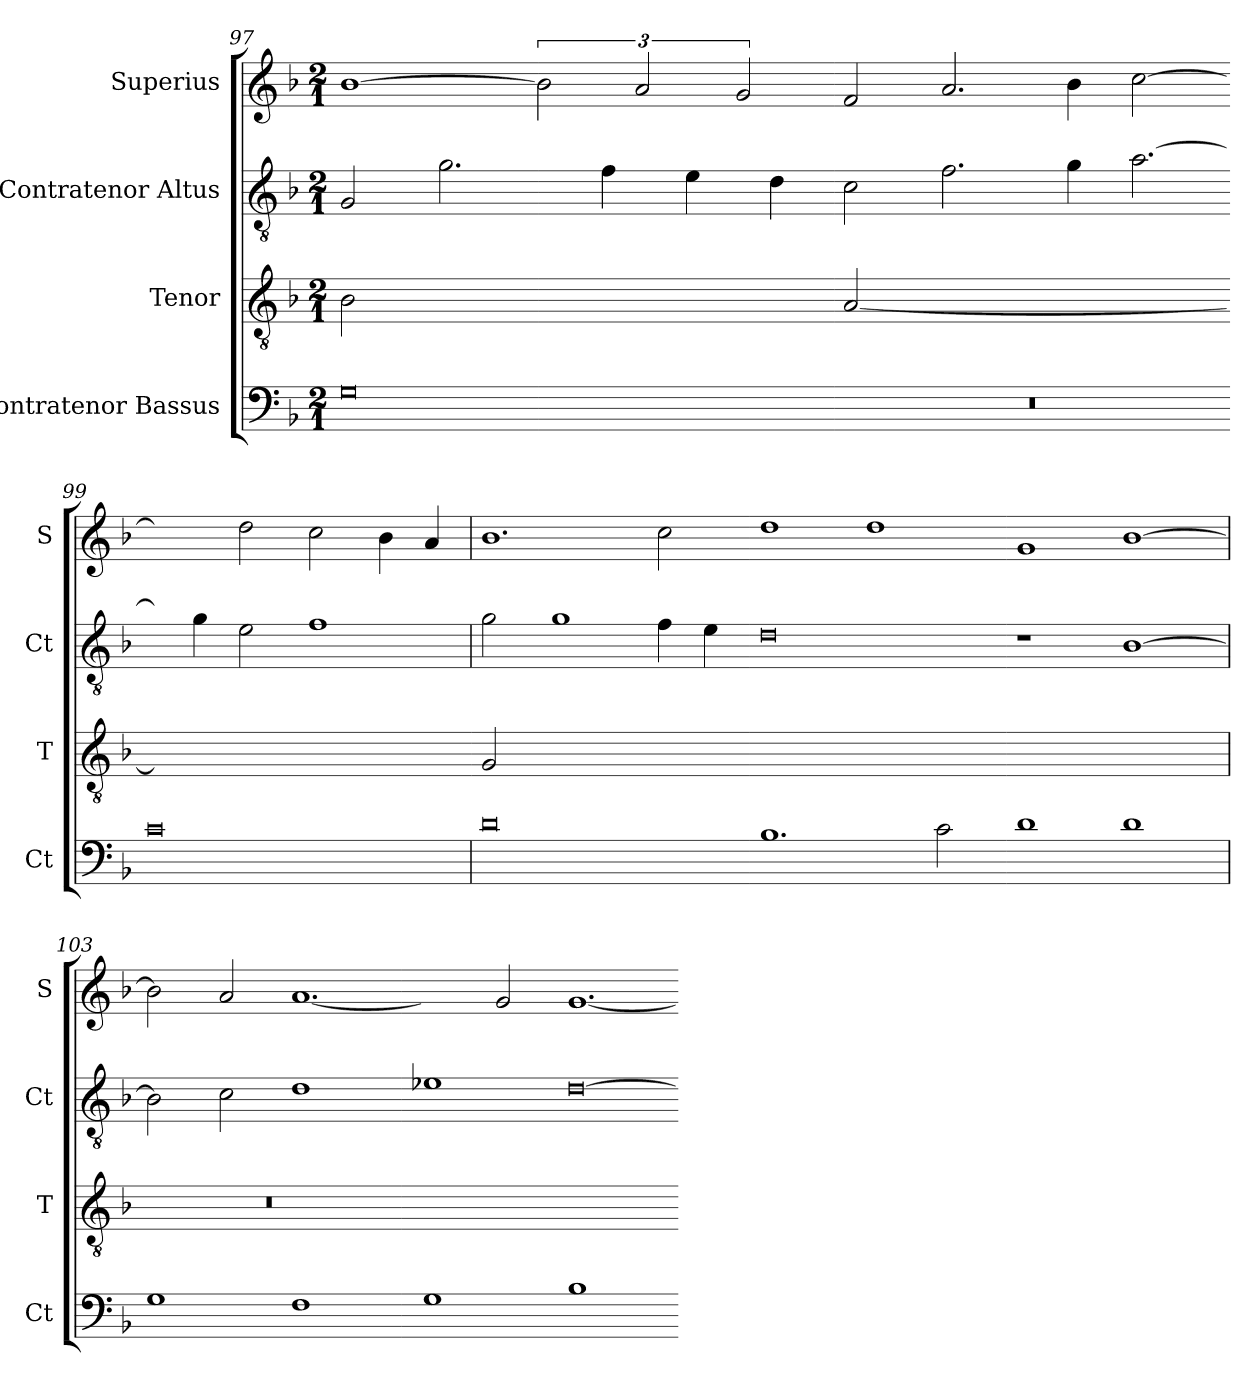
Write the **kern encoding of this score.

**kern	**kern	**kern	**kern
*part4	*part3	*part2	*part1
*staff4	*staff3	*staff2	*staff1
*I"Contratenor Bassus	*I"Tenor	*I"Contratenor Altus	*I"Superius
*I'Ct	*I'T	*I'Ct	*I'S
*clefF4	*clefGv2	*clefGv2	*clefG2
*k[b-]	*k[b-]	*k[b-]	*k[b-]
*M2/1	*M2/1	*M2/1	*M2/1
=97	=97	=97	=97
!	!LO:N:vis=2	!	!
0G	0B-	2G	[1b-
.	.	2.g	.
.	.	.	3b-]
.	.	4f	.
.	.	.	3a
.	.	4e	.
.	.	.	3g
.	.	4d	.
=98-	=98-	=98-	=98-
!	!LO:N:vis=2	!	!
0r	[0A	2c	2f
.	.	2.f	2.a
.	.	4g	4b-
!	!	!LO:N:vis=2.	!
.	.	[2a	[2cc
=99-	=99-	=99-	=99-
!	!LO:N:vis=2	!	!
0c	0Ayy]	4ayy]	2ccyy]
.	.	4g	.
.	.	2e	2dd
.	.	1f	2cc
.	.	.	4b-
.	.	.	4a
=100	=100-	=100	=100
!	!LO:N:vis=2	!	!
0d	[y0G	2g	1.b-
.	.	1g	.
.	.	4f	2cc
.	.	4e	.
=101-	=101-	=101-	=101-
!	!LO:N:vis=2	!	!
1.B-	0Gyy_	0d	1dd
.	.	.	1dd
2c	.	.	.
=102-	=102-	=102-	=102-
!	!LO:N:vis=2	!	!
1d	0Gyy]	1r	1g
1d	.	[1B-	[1b-
=103	=103	=103	=103
!	!LO:N:vis=2	!	!
1G	0r	2B-]	2b-]
.	.	2c	2a
!	!	!	!LO:N:vis=1.
1F	.	1d	[1a
=104-	=104-	=104-	=104-
!	!LO:N:vis=2	!	!
1G	0ryy	1e-X	2ayy]
.	.	.	2g
!	!	!LO:N:vis=0	!LO:N:vis=1.
1B-	.	[1d	[1g
=-	=-	=-	=-
*-	*-	*-	*-
